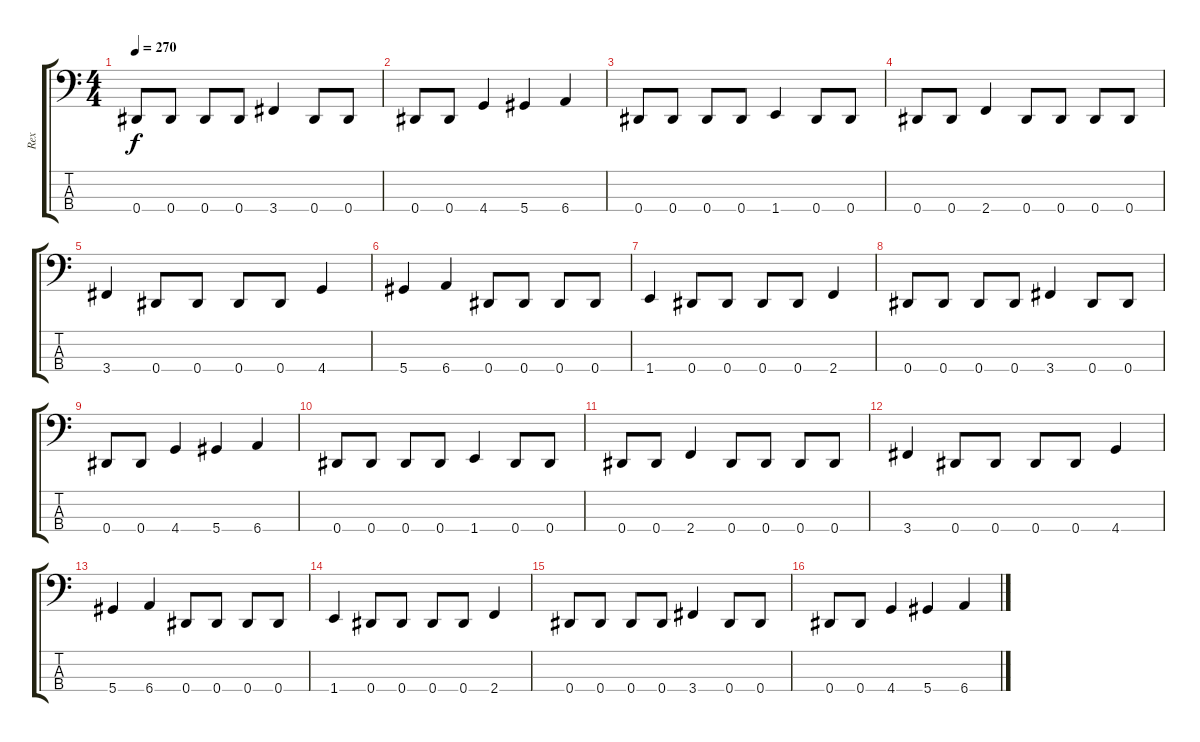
\track ("Rex" "Rex") {instrument electricbasspick}
\staff {score tabs}
\tuning (Gb2 Db2 Ab1 Eb1) {hide}
\ts (4 4)
\tempo 270
\clef f4
\ks c
0.4.8{dy f} 0.4.8 0.4.8 0.4.8 3.4.4 0.4.8 0.4.8 |
0.4.8 0.4.8 4.4.4 5.4.4 6.4.4 |
0.4.8 0.4.8 0.4.8 0.4.8 1.4.4 0.4.8 0.4.8 |
0.4.8 0.4.8 2.4.4 0.4.8 0.4.8 0.4.8 0.4.8 |
3.4.4 0.4.8 0.4.8 0.4.8 0.4.8 4.4.4 |
5.4.4 6.4.4 0.4.8 0.4.8 0.4.8 0.4.8 |
1.4.4 0.4.8 0.4.8 0.4.8 0.4.8 2.4.4 |
0.4.8 0.4.8 0.4.8 0.4.8 3.4.4 0.4.8 0.4.8 |
0.4.8 0.4.8 4.4.4 5.4.4 6.4.4 |
0.4.8 0.4.8 0.4.8 0.4.8 1.4.4 0.4.8 0.4.8 |
0.4.8 0.4.8 2.4.4 0.4.8 0.4.8 0.4.8 0.4.8 |
3.4.4 0.4.8 0.4.8 0.4.8 0.4.8 4.4.4 |
5.4.4 6.4.4 0.4.8 0.4.8 0.4.8 0.4.8 |
1.4.4 0.4.8 0.4.8 0.4.8 0.4.8 2.4.4 |
0.4.8 0.4.8 0.4.8 0.4.8 3.4.4 0.4.8 0.4.8 |
0.4.8 0.4.8 4.4.4 5.4.4 6.4.4
